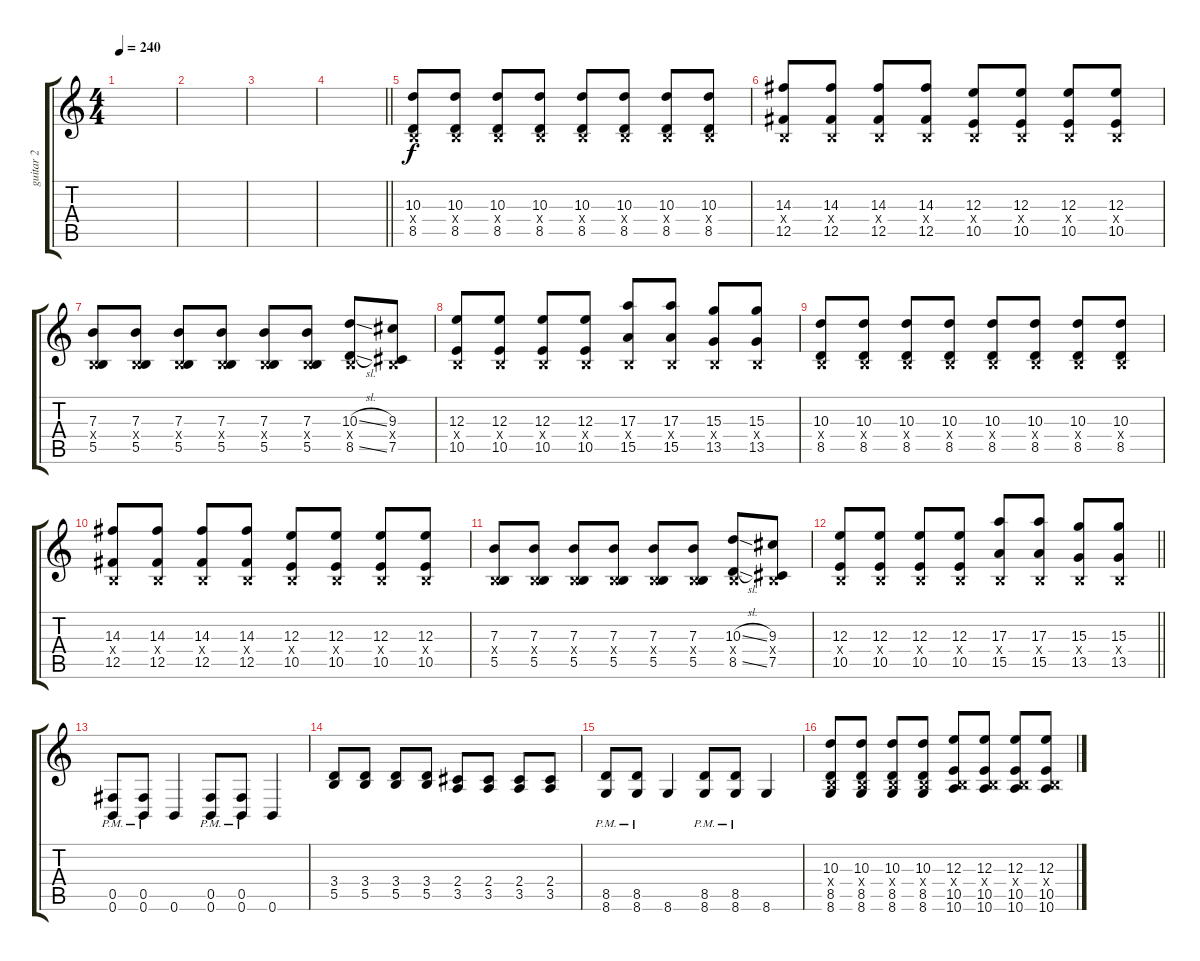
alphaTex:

\track ("guitar 2" "guitar 2") {instrument distortionguitar}
\staff {score tabs}
\tuning (Db4 Ab3 E3 B2 Gb2 B1) {hide}
\ts (4 4)
\tempo 240
\clef g2
\ks c
|
|
|
\barLineRight lightlight
|
\section ("" "")
(10.3 0.4{x} 8.5).8 (10.3 0.4{x} 8.5).8 (10.3 0.4{x} 8.5).8 (10.3 0.4{x} 8.5).8 (10.3 0.4{x} 8.5).8 (10.3 0.4{x} 8.5).8 (10.3 0.4{x} 8.5).8 (10.3 0.4{x} 8.5).8 |
(14.3 0.4{x} 12.5).8 (14.3 0.4{x} 12.5).8 (14.3 0.4{x} 12.5).8 (14.3 0.4{x} 12.5).8 (12.3 0.4{x} 10.5).8 (12.3 0.4{x} 10.5).8 (12.3 0.4{x} 10.5).8 (12.3 0.4{x} 10.5).8 |
(7.3 0.4{x} 5.5).8 (7.3 0.4{x} 5.5).8 (7.3 0.4{x} 5.5).8 (7.3 0.4{x} 5.5).8 (7.3 0.4{x} 5.5).8 (7.3 0.4{x} 5.5).8 (10.3{sl} 0.4{x} 8.5{sl}).8 (9.3 0.4{x} 7.5).8 |
(12.3 0.4{x} 10.5).8 (12.3 0.4{x} 10.5).8 (12.3 0.4{x} 10.5).8 (12.3 0.4{x} 10.5).8 (17.3 0.4{x} 15.5).8 (17.3 0.4{x} 15.5).8 (15.3 0.4{x} 13.5).8 (15.3 0.4{x} 13.5).8 |
(10.3 0.4{x} 8.5).8 (10.3 0.4{x} 8.5).8 (10.3 0.4{x} 8.5).8 (10.3 0.4{x} 8.5).8 (10.3 0.4{x} 8.5).8 (10.3 0.4{x} 8.5).8 (10.3 0.4{x} 8.5).8 (10.3 0.4{x} 8.5).8 |
(14.3 0.4{x} 12.5).8 (14.3 0.4{x} 12.5).8 (14.3 0.4{x} 12.5).8 (14.3 0.4{x} 12.5).8 (12.3 0.4{x} 10.5).8 (12.3 0.4{x} 10.5).8 (12.3 0.4{x} 10.5).8 (12.3 0.4{x} 10.5).8 |
(7.3 0.4{x} 5.5).8 (7.3 0.4{x} 5.5).8 (7.3 0.4{x} 5.5).8 (7.3 0.4{x} 5.5).8 (7.3 0.4{x} 5.5).8 (7.3 0.4{x} 5.5).8 (10.3{sl} 0.4{x} 8.5{sl}).8 (9.3 0.4{x} 7.5).8 |
\barLineRight lightlight
(12.3 0.4{x} 10.5).8 (12.3 0.4{x} 10.5).8 (12.3 0.4{x} 10.5).8 (12.3 0.4{x} 10.5).8 (17.3 0.4{x} 15.5).8 (17.3 0.4{x} 15.5).8 (15.3 0.4{x} 13.5).8 (15.3 0.4{x} 13.5).8 |
\section ("" "")
(0.5{pm} 0.6{pm}).8 (0.5{pm} 0.6{pm}).8 0.6.4 (0.5{pm} 0.6{pm}).8 (0.5{pm} 0.6{pm}).8 0.6.4 |
(3.4 5.5).8 (3.4 5.5).8 (3.4 5.5).8 (3.4 5.5).8 (2.4 3.5).8 (2.4 3.5).8 (2.4 3.5).8 (2.4 3.5).8 |
(8.5{pm} 8.6{pm}).8 (8.5{pm} 8.6{pm}).8 8.6.4 (8.5{pm} 8.6{pm}).8 (8.5{pm} 8.6{pm}).8 8.6.4 |
(10.3 0.4{x} 8.5 8.6).8 (10.3 0.4{x} 8.5 8.6).8 (10.3 0.4{x} 8.5 8.6).8 (10.3 0.4{x} 8.5 8.6).8 (12.3 0.4{x} 10.5 10.6).8 (12.3 0.4{x} 10.5 10.6).8 (12.3 0.4{x} 10.5 10.6).8 (12.3 0.4{x} 10.5 10.6).8
